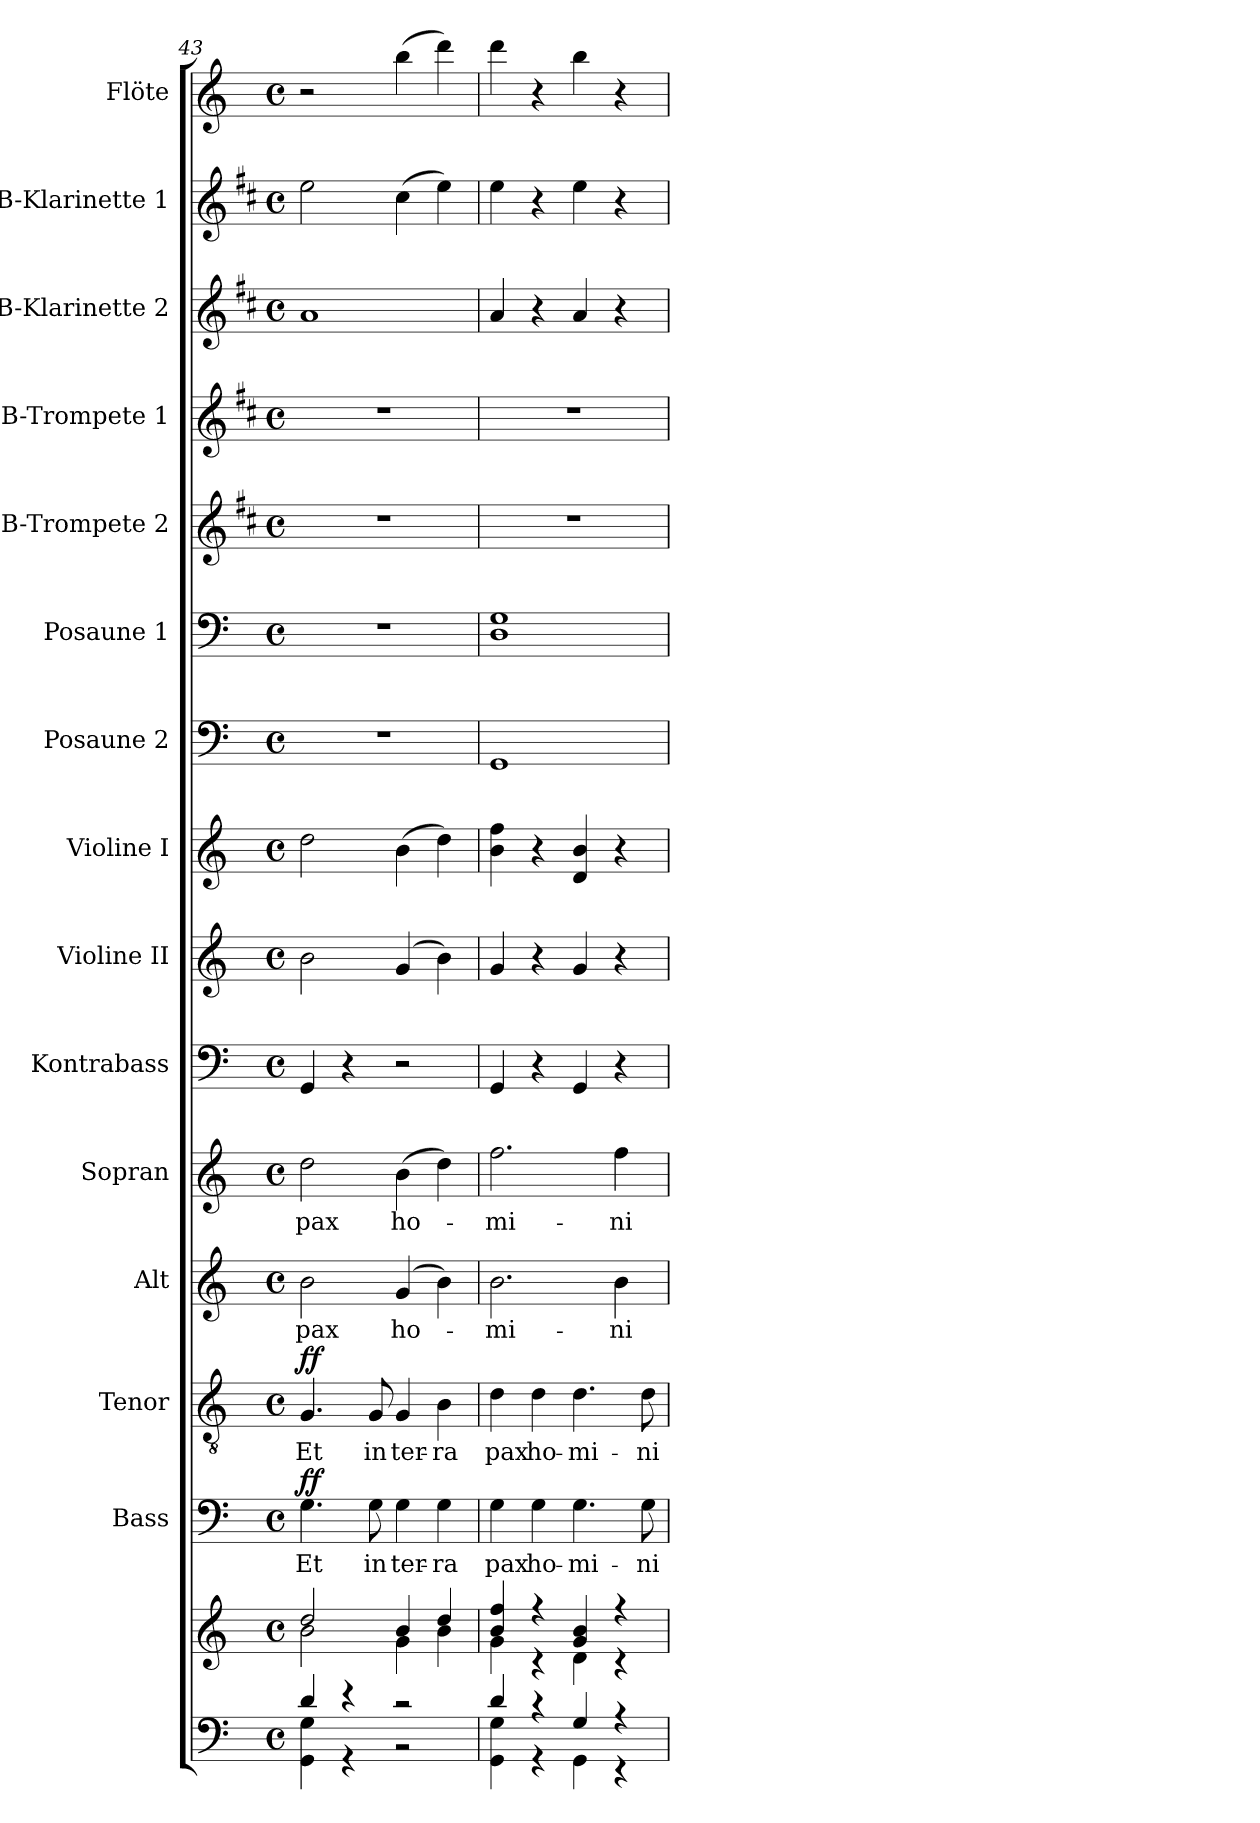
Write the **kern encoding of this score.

**kern	**kern	**kern	**text	**dynam	**kern	**text	**dynam	**kern	**text	**kern	**text	**kern	**kern	**kern	**kern	**kern	**kern	**kern	**kern	**kern	**kern
*part15	*part15	*part14	*part14	*part14	*part13	*part13	*part13	*part12	*part12	*part11	*part11	*part10	*part9	*part8	*part7	*part6	*part5	*part4	*part3	*part2	*part1
*staff16	*staff15	*staff14	*staff14	*staff14	*staff13	*staff13	*staff13	*staff12	*staff12	*staff11	*staff11	*staff10	*staff9	*staff8	*staff7	*staff6	*staff5	*staff4	*staff3	*staff2	*staff1
*	*	*I"Bass	*	*	*I"Tenor	*	*	*I"Alt	*	*I"Sopran	*	*I"Kontrabass	*I"Violine II	*I"Violine I	*I"Posaune 2	*I"Posaune 1	*I"B-Trompete 2	*I"B-Trompete 1	*I"B-Klarinette 2	*I"B-Klarinette 1	*I"Flöte
*	*	*I'B.	*	*	*I'T.	*	*	*I'A.	*	*I'S.	*	*I'Kb.	*I'Vl. II	*I'Vl. I	*I'Pos. 2	*I'Pos. 1	*I'B Trp. 2	*I'B Trp. 1	*I'B Kl. 2	*I'B Kl. 1	*I'Fl.
*clefF4	*clefG2	*clefF4	*	*	*clefGv2	*	*	*clefG2	*	*clefG2	*	*clefF4	*clefG2	*clefG2	*clefF4	*clefF4	*clefG2	*clefG2	*clefG2	*clefG2	*clefG2
*	*	*	*	*	*	*	*	*	*	*	*	*ITrd7c12	*	*	*	*	*ITrd1c2	*ITrd1c2	*ITrd1c2	*ITrd1c2	*
*k[]	*k[]	*k[]	*	*	*k[]	*	*	*k[]	*	*k[]	*	*k[]	*k[]	*k[]	*k[]	*k[]	*k[]	*k[]	*k[]	*k[]	*k[]
*C:	*C:	*C:	*	*	*C:	*	*	*C:	*	*C:	*	*C:	*C:	*C:	*C:	*C:	*C:	*C:	*C:	*C:	*C:
*M4/4	*M4/4	*M4/4	*	*	*M4/4	*	*	*M4/4	*	*M4/4	*	*M4/4	*M4/4	*M4/4	*M4/4	*M4/4	*M4/4	*M4/4	*M4/4	*M4/4	*M4/4
*met(c)	*met(c)	*met(c)	*	*	*met(c)	*	*	*met(c)	*	*met(c)	*	*met(c)	*met(c)	*met(c)	*met(c)	*met(c)	*met(c)	*met(c)	*met(c)	*met(c)	*met(c)
=43	=43	=43	=43	=43	=43	=43	=43	=43	=43	=43	=43	=43	=43	=43	=43	=43	=43	=43	=43	=43	=43
*^	*^	*	*	*	*	*	*	*	*	*	*	*	*	*	*	*	*	*	*	*	*
!	!	!	!	!	!LO:LY:b	!LO:DY:a	!	!LO:LY:b	!LO:DY:a	!	!LO:LY:b	!	!LO:LY:b	!	!	!	!	!	!	!	!	!	!
4d/	4GG\ 4G\	2dd/	2b\	4.G\	Et	ff	4.G/	Et	ff	2b\	pax	2dd\	pax	4GGG/	2b\	2dd\	1r	1r	1r	1r	1g	2dd\	2r
4r	4r	.	.	.	.	.	.	.	.	.	.	.	.	4r	.	.	.	.	.	.	.	.	.
!	!	!	!	!	!LO:LY:b	!	!	!LO:LY:b	!	!	!	!	!	!	!	!	!	!	!	!	!	!	!
.	.	.	.	8G\	in	.	8G/	in	.	.	.	.	.	.	.	.	.	.	.	.	.	.	.
!	!	!	!	!	!LO:LY:b	!	!	!LO:LY:b	!	!	!LO:LY:b	!	!LO:LY:b	!	!	!	!	!	!	!	!	!	!
2r	2r	4b/	4g\	4G\	ter-	.	4G/	ter-	.	(4g/	ho-	(>4b\	ho-	2r	(4g/	(>4b\	.	.	.	.	.	(>4b\	(>4bb\
!	!	!	!	!	!LO:LY:b	!	!	!LO:LY:b	!	!	!	!	!	!	!	!	!	!	!	!	!	!	!
.	.	4dd/	4b\	4G\	-ra	.	4B\	-ra	.	4b\)	.	4dd\)	.	.	4b\)	4dd\)	.	.	.	.	.	4dd\)	4ddd\)
=44	=44	=44	=44	=44	=44	=44	=44	=44	=44	=44	=44	=44	=44	=44	=44	=44	=44	=44	=44	=44	=44	=44	=44
!	!	!	!	!	!LO:LY:b	!	!	!LO:LY:b	!	!	!LO:LY:b	!	!LO:LY:b	!	!	!	!	!	!	!	!	!	!
4d/	4GG\ 4G\	4b/ 4ff/	4g\	4G\	pax	.	4d\	pax	.	2.b\	-mi-	2.ff\	-mi-	4GGG/	4g/	4b\ 4ff\	1GG	1D 1G	1r	1r	4g/	4dd\	4ddd\
!	!	!	!	!	!LO:LY:b	!	!	!LO:LY:b	!	!	!	!	!	!	!	!	!	!	!	!	!	!	!
4r	4r	4r	4r	4G\	ho-	.	4d\	ho-	.	.	.	.	.	4r	4r	4r	.	.	.	.	4r	4r	4r
!	!	!	!	!	!LO:LY:b	!	!	!LO:LY:b	!	!	!	!	!	!	!	!	!	!	!	!	!	!	!
4G/	4GG\	4g/ 4b/	4d\	4.G\	-mi-	.	4.d\	-mi-	.	.	.	.	.	4GGG/	4g/	4d/ 4b/	.	.	.	.	4g/	4dd\	4bb\
!	!	!	!	!	!	!	!	!	!	!	!LO:LY:b	!	!LO:LY:b	!	!	!	!	!	!	!	!	!	!
4r	4r	4r	4r	.	.	.	.	.	.	4b\	-ni-	4ff\	-ni-	4r	4r	4r	.	.	.	.	4r	4r	4r
!	!	!	!	!	!LO:LY:b	!	!	!LO:LY:b	!	!	!	!	!	!	!	!	!	!	!	!	!	!	!
.	.	.	.	8G\	-ni-	.	8d\	-ni-	.	.	.	.	.	.	.	.	.	.	.	.	.	.	.
*v	*v	*	*	*	*	*	*	*	*	*	*	*	*	*	*	*	*	*	*	*	*	*	*
*	*v	*v	*	*	*	*	*	*	*	*	*	*	*	*	*	*	*	*	*	*	*	*
=	=	=	=	=	=	=	=	=	=	=	=	=	=	=	=	=	=	=	=	=	=
*-	*-	*-	*-	*-	*-	*-	*-	*-	*-	*-	*-	*-	*-	*-	*-	*-	*-	*-	*-	*-	*-
